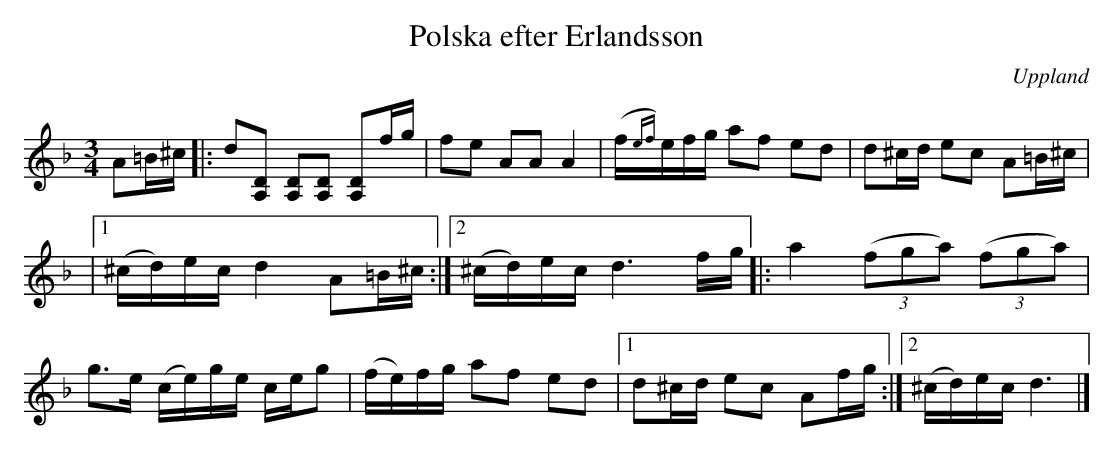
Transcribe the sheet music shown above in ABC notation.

X:1
T: Polska efter Erlandsson
O: Uppland
M: 3/4
L: 1/16
K: Dm
A2=B^c |: d2[D2A,2] [D2A,2][D2A,2] [A,2D2]fg | f2e2 A2A2 A4 | (f{ef})efg a2f2 e2d2 | d2^cd e2c2 A2=B^c |
|1 (^cd)ec d4 A2=B^c :|2 (^cd)ec d6fg |: a4 ((3f2g2a2) ((3f2g2a2) |
 g2>e2 (ce)ge ceg2 | (fe)fg a2f2 e2d2 |1 d2^cd e2c2 A2fg :|2 (^cd)ec d6 |]
